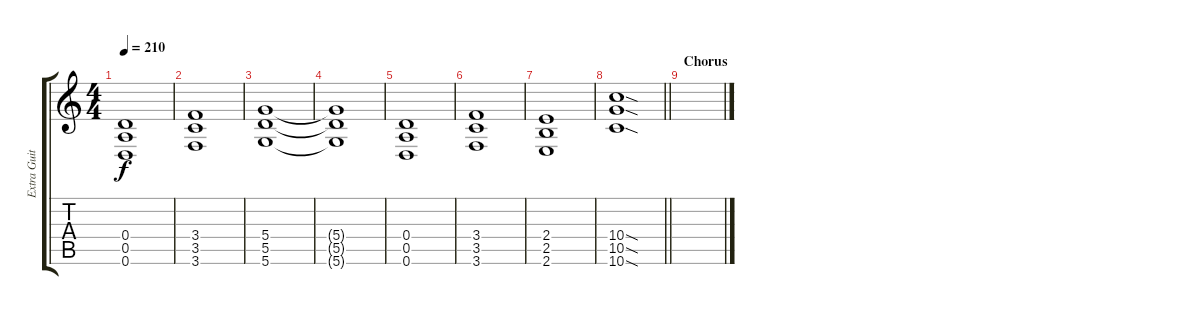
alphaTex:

\track ("Extra Guitar" "Extra Guit") {instrument distortionguitar}
\staff {score tabs}
\tuning (E4 B3 G3 D3 A2 D2) {hide}
\ts (4 4)
\tempo 210
\clef g2
\ks c
(0.4 0.5 0.6).1{dy f} |
(3.4 3.5 3.6).1 |
(5.4 5.5 5.6).1 |
(5.4{t} 5.5{t} 5.6{t}).1 |
(0.4 0.5 0.6).1 |
(3.4 3.5 3.6).1 |
(2.4 2.5 2.6).1 |
\barLineRight lightlight
(10.4{sod} 10.5{sod} 10.6{sod}).1 |
\section ("" "Chorus")
